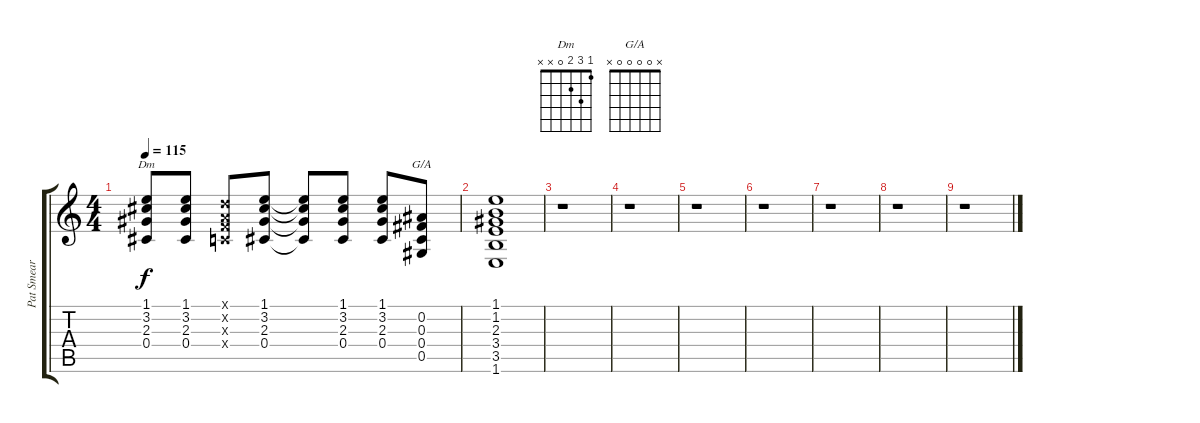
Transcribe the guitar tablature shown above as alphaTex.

\track ("Pat Smear" "Pat Smear") {instrument acousticguitarsteel}
\staff {score tabs}
\tuning (Eb4 Bb3 Gb3 Db3 Ab2 Eb2) {hide}
\chord ("Dm" 1 3 2 0 x x)
\chord ("G/A" x 0 0 0 0 x)
\ts (4 4)
\tempo 115
\clef g2
\ks c
(1.1 3.2 2.3 0.4).8{ch "Dm" dy f} (1.1 3.2 2.3 0.4).8 (-1.1{x} -1.2{x} -1.3{x} -1.4{x}).8 (1.1 3.2 2.3 0.4).8 (1.1{t} 3.2{t} 2.3{t} 0.4{t}).8 (1.1 3.2 2.3 0.4).8 (1.1 3.2 2.3 0.4).8 (0.2 0.3 0.4 0.5).8{ch "G/A"} |
(1.1 1.2 2.3 3.4 3.5 1.6).1 |
r.1 |
r.1 |
r.1 |
r.1 |
r.1 |
r.1 |
r.1
